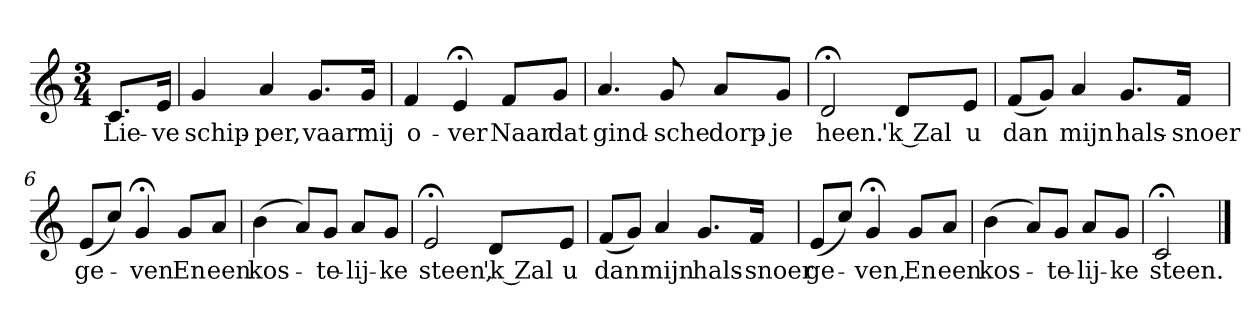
**kern	**text
*part1	*part1
*staff1	*staff1
*k[]	*
*C:	*
*M3/4	*
*MM120	*
=	=
8.cL	Lie-
16eJk	-ve
=1	=1
4g	schip-
4a	-per,
8.gL	vaar
16gJk	mij
=2	=2
4f	o-
4e;<	-ver
8fL	Naar
8gJ	dat
=3	=3
4.a	gind-
8g	-sche
8aL	dorp-
8gJ	-je
=4	=4
2d;<	heen.
8dL	'k Zal
8eJ	u
=5	=5
(8fL	dan
8gJ)	.
4a	mijn
8.gL	hals-
16fJk	-snoer
=6	=6
(8eL	ge-
8ccJ)	.
4g;<	-ven
8gL	En
8aJ	een
=7	=7
(4b	kos-
8aL)	.
8gJ	-te-
8aL	-lij-
8gJ	-ke
=8	=8
2e;<	steen,
8dL	'k Zal
8eJ	u
=9	=9
(8fL	dan
8gJ)	.
4a	mijn
8.gL	hals-
16fJk	-snoer
=10	=10
(8eL	ge-
8ccJ)	.
4g;<	-ven,
8gL	En
8aJ	een
=11	=11
(4b	kos-
8aL)	.
8gJ	-te-
8aL	-lij-
8gJ	-ke
=12	=12
2c;<	steen.
==	==
*-	*-
